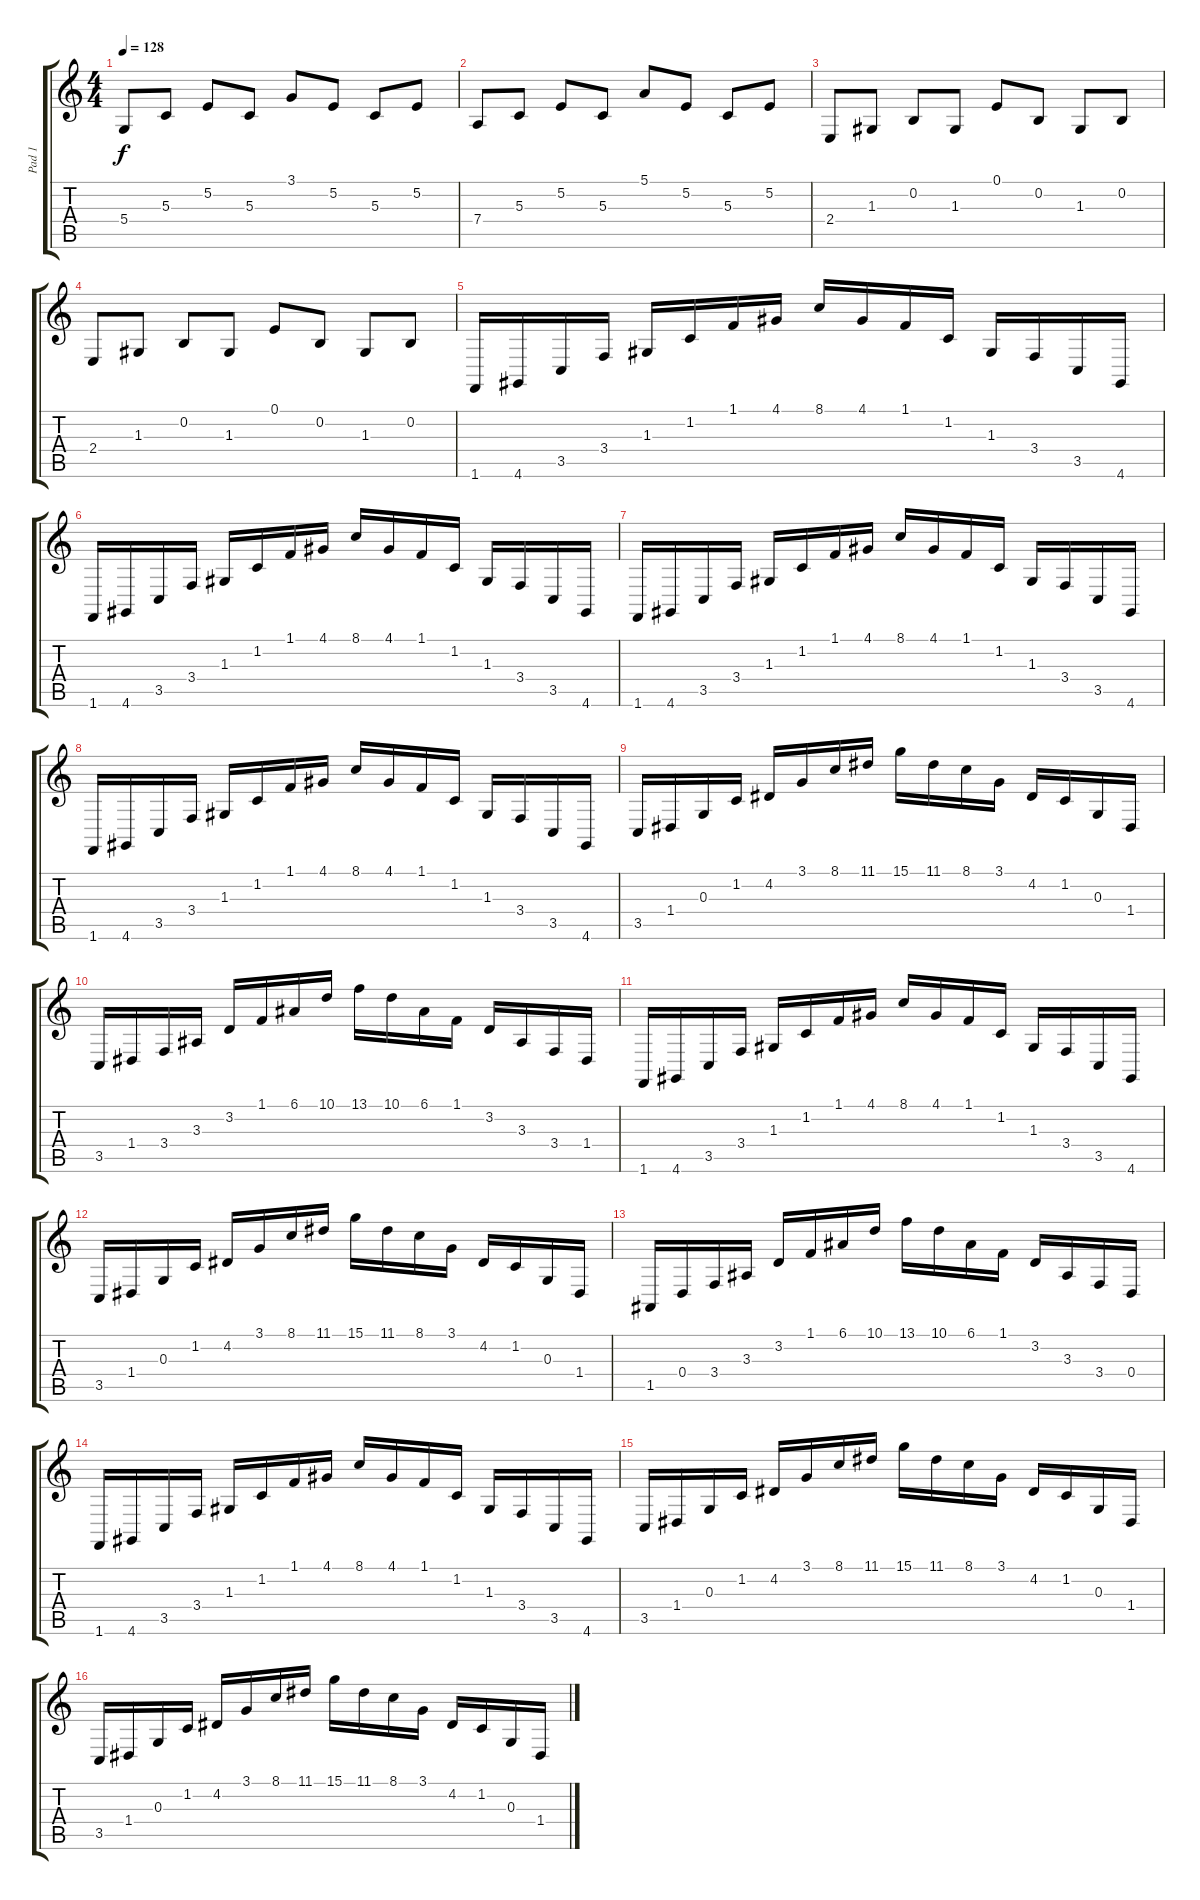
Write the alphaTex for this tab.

\track ("Pad 1" "Pad 1") {instrument pad4choir}
\staff {score tabs}
\tuning (E4 B3 G3 D3 A2 E2) {hide}
\ts (4 4)
\tempo 128
\clef g2
\ks c
5.4.8{dy f} 5.3.8 5.2.8 5.3.8 3.1.8 5.2.8 5.3.8 5.2.8 |
7.4.8 5.3.8 5.2.8 5.3.8 5.1.8 5.2.8 5.3.8 5.2.8 |
2.4.8 1.3.8 0.2.8 1.3.8 0.1.8 0.2.8 1.3.8 0.2.8 |
2.4.8 1.3.8 0.2.8 1.3.8 0.1.8 0.2.8 1.3.8 0.2.8 |
1.6.16{volume 10} 4.6.16 3.5.16 3.4.16 1.3.16 1.2.16 1.1.16 4.1.16 8.1.16 4.1.16 1.1.16 1.2.16 1.3.16 3.4.16 3.5.16 4.6.16 |
1.6.16 4.6.16 3.5.16 3.4.16 1.3.16 1.2.16 1.1.16 4.1.16 8.1.16 4.1.16 1.1.16 1.2.16 1.3.16 3.4.16 3.5.16 4.6.16 |
1.6.16 4.6.16 3.5.16 3.4.16 1.3.16 1.2.16 1.1.16 4.1.16 8.1.16 4.1.16 1.1.16 1.2.16 1.3.16 3.4.16 3.5.16 4.6.16 |
1.6.16 4.6.16 3.5.16 3.4.16 1.3.16 1.2.16 1.1.16 4.1.16 8.1.16 4.1.16 1.1.16 1.2.16 1.3.16 3.4.16 3.5.16 4.6.16 |
3.5.16{volume 8} 1.4.16 0.3.16 1.2.16 4.2.16 3.1.16 8.1.16 11.1.16 15.1.16 11.1.16 8.1.16 3.1.16 4.2.16 1.2.16 0.3.16 1.4.16 |
3.5.16 1.4.16 3.4.16 3.3.16 3.2.16 1.1.16 6.1.16 10.1.16 13.1.16 10.1.16 6.1.16 1.1.16 3.2.16 3.3.16 3.4.16 1.4.16 |
1.6.16{volume 6} 4.6.16 3.5.16 3.4.16 1.3.16 1.2.16 1.1.16 4.1.16 8.1.16 4.1.16 1.1.16 1.2.16 1.3.16 3.4.16 3.5.16 4.6.16 |
3.5.16 1.4.16 0.3.16 1.2.16 4.2.16 3.1.16 8.1.16 11.1.16 15.1.16 11.1.16 8.1.16 3.1.16 4.2.16 1.2.16 0.3.16 1.4.16 |
1.5.16{volume 4} 0.4.16 3.4.16 3.3.16 3.2.16 1.1.16 6.1.16 10.1.16 13.1.16 10.1.16 6.1.16 1.1.16 3.2.16 3.3.16 3.4.16 0.4.16 |
1.6.16 4.6.16 3.5.16 3.4.16 1.3.16 1.2.16 1.1.16 4.1.16 8.1.16 4.1.16 1.1.16 1.2.16 1.3.16 3.4.16 3.5.16 4.6.16 |
3.5.16 1.4.16 0.3.16 1.2.16 4.2.16 3.1.16 8.1.16 11.1.16 15.1.16 11.1.16 8.1.16 3.1.16 4.2.16 1.2.16 0.3.16 1.4.16 |
3.5.16{volume 2} 1.4.16 0.3.16 1.2.16 4.2.16 3.1.16 8.1.16 11.1.16 15.1.16 11.1.16 8.1.16 3.1.16 4.2.16 1.2.16 0.3.16 1.4.16
